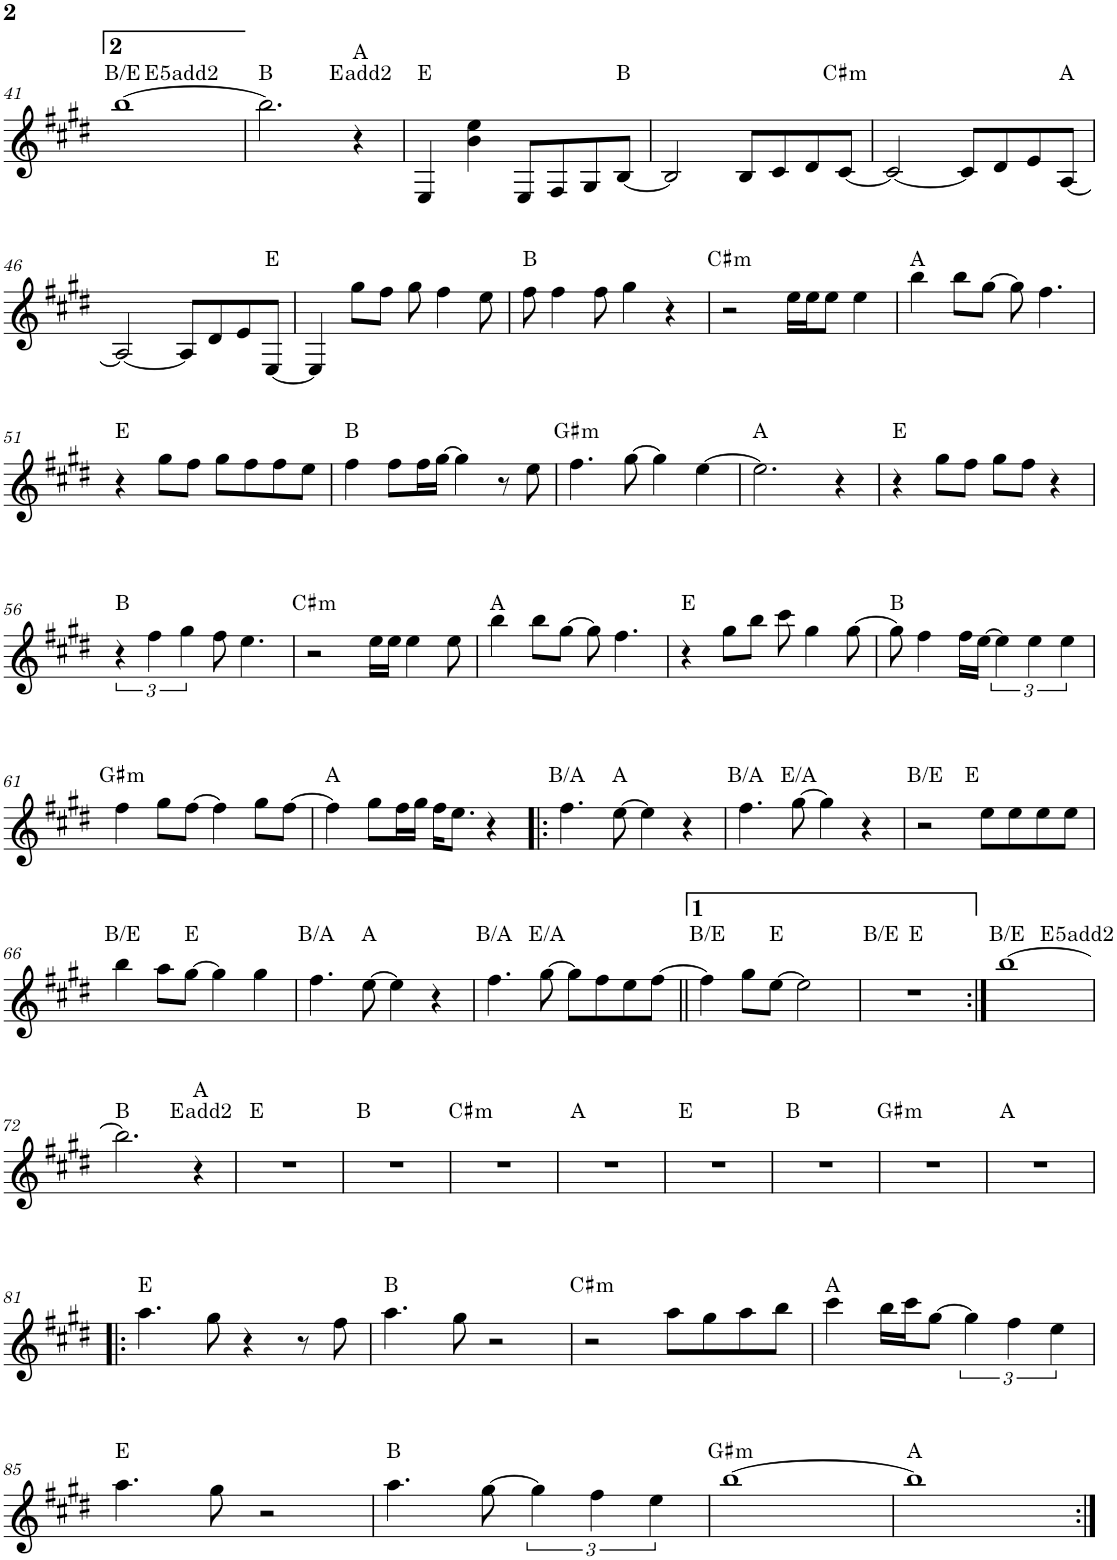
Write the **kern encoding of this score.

**kern	**harte
*part1	*part1
*staff1	*
*I"P1	*
!!LO:PB:g=z
*clefG2	*
*k[f#c#g#d#]	*
*E:	*
*M4/4	*
=41	=41
*^	*
[>1bb	4.ryy	B:maj/4
!	!	!LO:H:kt=5
.	2ryy	E:(1,2,5)
.	8ryy	.
*v	*v	*
=42	=42
2.bb\]	B:maj
4r	E:maj(2) A:maj
=43	=43
4E/	E:maj
4b\ 4ee\	.
8E/L	.
8F#/	.
8G#/	.
[<8B/J	B:maj
=44	=44
2B/]	.
8B/L	.
8c#/	.
8d#/	.
!	!LO:H:kt=m
[<8c#/J	C#:min
=45	=45
2c#/_	.
8c#/L]	.
8d#/	.
8e/	.
[<8A/J	A:maj
!!LO:LB:g=z
=46	=46
2A/_	.
8A/L]	.
8d#/	.
8e/	.
[<8E/J	E:maj
=47	=47
4E/]	.
8gg#\L	.
8ff#\J	.
8gg#\	.
4ff#\	.
8ee\	.
=48	=48
8ff#\	B:maj
4ff#\	.
8ff#\	.
4gg#\	.
4r	.
=49	=49
!	!LO:H:kt=m
2r	C#:min
16ee\LL	.
16ee\J	.
8ee\J	.
4ee\	.
=50	=50
4bb\	A:maj
8bb\L	.
[>8gg#\J	.
8gg#\]	.
4.ff#\	.
!!LO:LB:g=z
=51	=51
4r	E:maj
8gg#\L	.
8ff#\J	.
8gg#\L	.
8ff#\	.
8ff#\	.
8ee\J	.
=52	=52
4ff#\	B:maj
8ff#\L	.
16ff#\L	.
[>16gg#\JJ	.
4gg#\]	.
8r	.
8ee\	.
=53	=53
!	!LO:H:kt=m
4.ff#\	G#:min
[>8gg#\	.
4gg#\]	.
[>4ee\	.
=54	=54
2.ee\]	A:maj
4r	.
=55	=55
4r	E:maj
8gg#\L	.
8ff#\J	.
8gg#\L	.
8ff#\J	.
4r	.
!!LO:LB:g=z
=56	=56
6r	B:maj
6ff#\	.
6gg#\	.
8ff#\	.
4.ee\	.
=57	=57
!	!LO:H:kt=m
2r	C#:min
16ee\LL	.
16ee\JJ	.
4ee\	.
8ee\	.
=58	=58
4bb\	A:maj
8bb\L	.
[>8gg#\J	.
8gg#\]	.
4.ff#\	.
=59	=59
4r	E:maj
8gg#\L	.
8bb\J	.
8ccc#\	.
4gg#\	.
[>8gg#\	.
=60	=60
8gg#\]	B:maj
4ff#\	.
16ff#\LL	.
[>16ee\JJ	.
6ee\]	.
6ee\	.
6ee\	.
!!LO:LB:g=z
=61	=61
!	!LO:H:kt=m
4ff#\	G#:min
8gg#\L	.
[>8ff#\J	.
4ff#\]	.
8gg#\L	.
[>8ff#\J	.
=62	=62
4ff#\]	A:maj
8gg#\L	.
16ff#\L	.
16gg#\JJ	.
16ff#\KL	.
8.ee\J	.
4r	.
=63!|:	=63!|:
4.ff#\	B:maj/b7
[>8ee\	A:maj
4ee\]	.
4r	.
=64	=64
4.ff#\	B:maj/b7
[>8gg#\	E:maj/4
4gg#\]	.
4r	.
=65	=65
*^	*
2r	4.ryy	B:maj/4
.	2ryy	E:maj
8ee\L	.	.
8ee\	.	.
8ee\	.	.
8ee\J	8ryy	.
*v	*v	*
!!LO:LB:g=z
=66	=66
4bb\	B:maj/4
8aa\L	.
[>8gg#\J	E:maj
4gg#\]	.
4gg#\	.
=67	=67
4.ff#\	B:maj/b7
[>8ee\	A:maj
4ee\]	.
4r	.
=68	=68
4.ff#\	B:maj/b7
[>8gg#\	E:maj/4
8gg#\L]	.
8ff#\	.
8ee\	.
[>8ff#\J	.
=69||	=69||
4ff#\]	B:maj/4
8gg#\L	.
[>8ee\J	E:maj
2ee\]	.
=70	=70
*^	*
1r	4.ryy	B:maj/4
.	2ryy	E:maj
.	8ryy	.
=71:|!	=71:|!	=71:|!
[>1bb	2.ryy	B:maj/4
!	!	!LO:H:kt=5
.	4ryy	E:(1,2,5)
*v	*v	*
!!LO:LB:g=z
=72	=72
2.bb\]	B:maj
4r	E:maj(2) A:maj
=73	=73
1r	E:maj
=74	=74
1r	B:maj
=75	=75
!	!LO:H:kt=m
1r	C#:min
=76	=76
1r	A:maj
=77	=77
1r	E:maj
=78	=78
1r	B:maj
=79	=79
!	!LO:H:kt=m
1r	G#:min
=80	=80
1r	A:maj
!!LO:LB:g=z
=81!|:	=81!|:
4.aa\	E:maj
8gg#\	.
4r	.
8r	.
8ff#\	.
=82	=82
4.aa\	B:maj
8gg#\	.
2r	.
=83	=83
!	!LO:H:kt=m
2r	C#:min
8aa\L	.
8gg#\	.
8aa\	.
8bb\J	.
=84	=84
4ccc#\	A:maj
16bb\LL	.
16ccc#\J	.
[>8gg#\J	.
6gg#\]	.
6ff#\	.
6ee\	.
!!LO:LB:g=z
=85	=85
4.aa\	E:maj
8gg#\	.
2r	.
=86	=86
4.aa\	B:maj
[>8gg#\	.
6gg#\]	.
6ff#\	.
6ee\	.
=87	=87
!	!LO:H:kt=m
[>1bb	G#:min
=88	=88
1bb]	A:maj
=:|!	=:|!
*-	*-
